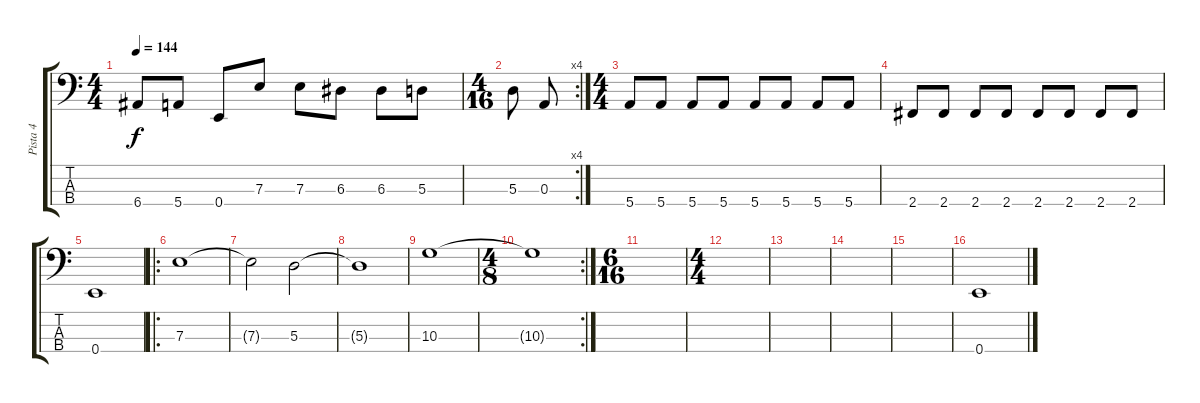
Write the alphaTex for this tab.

\track ("Pista 4" "Pista 4") {instrument electricbassfinger}
\staff {score tabs}
\tuning (G2 D2 A1 E1) {hide}
\ts (4 4)
\tempo 144
\clef f4
\ks c
6.4.8{dy f} 5.4.8 0.4.8 7.3.8 7.3.8 6.3.8 6.3.8 5.3.8 |
\rc 4
\ts (4 16)
5.3.8 0.3.8 |
\ts (4 4)
5.4.8 5.4.8 5.4.8 5.4.8 5.4.8 5.4.8 5.4.8 5.4.8 |
2.4.8 2.4.8 2.4.8 2.4.8 2.4.8 2.4.8 2.4.8 2.4.8 |
0.4.1 |
\ro
7.3.1 |
7.3{t}.2 5.3.2 |
5.3{t}.1 |
10.3.1 |
\rc 2
\ts (4 8)
10.3{t}.1 |
\ts (6 16)
|
\ts (4 4)
|
|
|
|
0.4.1
